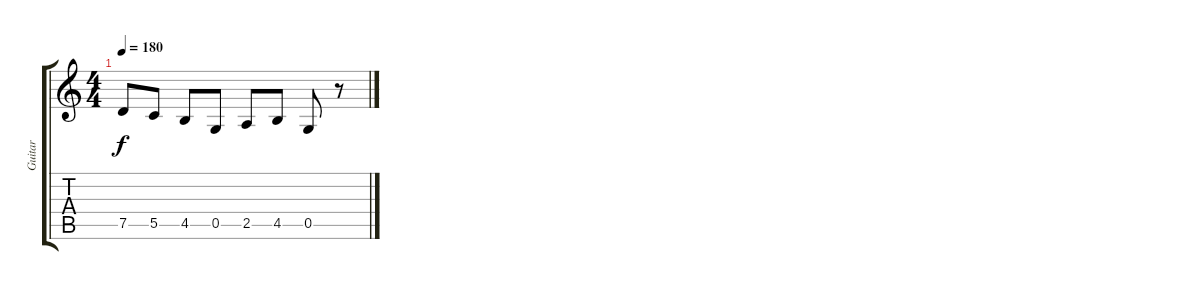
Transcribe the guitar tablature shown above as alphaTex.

\track ("Guitar" "Guitar") {instrument distortionguitar}
\staff {score tabs}
\tuning (D4 A3 F3 C3 G2 C2) {hide}
\ts (4 4)
\tempo 180
\clef g2
\ks c
7.5.8{dy f} 5.5.8 4.5.8 0.5.8 2.5.8 4.5.8 0.5.8 r.8
